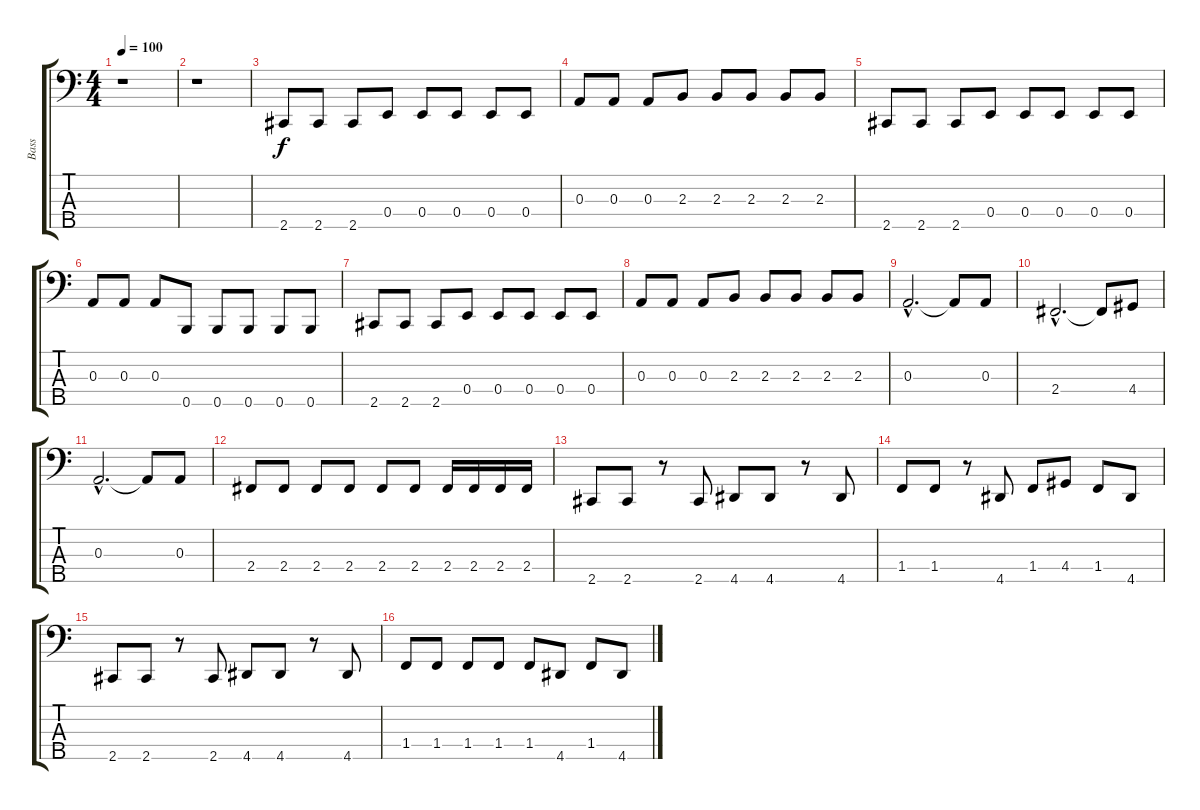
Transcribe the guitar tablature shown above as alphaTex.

\track ("Bass" "Bass") {instrument electricbassfinger}
\staff {score tabs}
\tuning (G2 D2 A1 E1 B0) {hide}
\ts (4 4)
\tempo 100
\clef f4
\ks c
r.1{dy f instrument electricbassfinger} |
r.1 |
2.5.8 2.5.8 2.5.8 0.4.8 0.4.8 0.4.8 0.4.8 0.4.8 |
0.3.8 0.3.8 0.3.8 2.3.8 2.3.8 2.3.8 2.3.8 2.3.8 |
2.5.8 2.5.8 2.5.8 0.4.8 0.4.8 0.4.8 0.4.8 0.4.8 |
0.3.8 0.3.8 0.3.8 0.5.8 0.5.8 0.5.8 0.5.8 0.5.8 |
2.5.8 2.5.8 2.5.8 0.4.8 0.4.8 0.4.8 0.4.8 0.4.8 |
0.3.8 0.3.8 0.3.8 2.3.8 2.3.8 2.3.8 2.3.8 2.3.8 |
0.3{hac}.2{d} 0.3{t}.8 0.3.8 |
2.4{hac}.2{d} 2.4{t}.8 4.4.8 |
0.3{hac}.2{d} 0.3{t}.8 0.3.8 |
2.4.8 2.4.8 2.4.8 2.4.8 2.4.8 2.4.8 2.4.16 2.4.16 2.4.16 2.4.16 |
2.5.8 2.5.8 r.8 2.5.8 4.5.8 4.5.8 r.8 4.5.8 |
1.4.8 1.4.8 r.8 4.5.8 1.4.8 4.4.8 1.4.8 4.5.8 |
2.5.8 2.5.8 r.8 2.5.8 4.5.8 4.5.8 r.8 4.5.8 |
1.4.8 1.4.8 1.4.8 1.4.8 1.4.8 4.5.8 1.4.8 4.5.8
